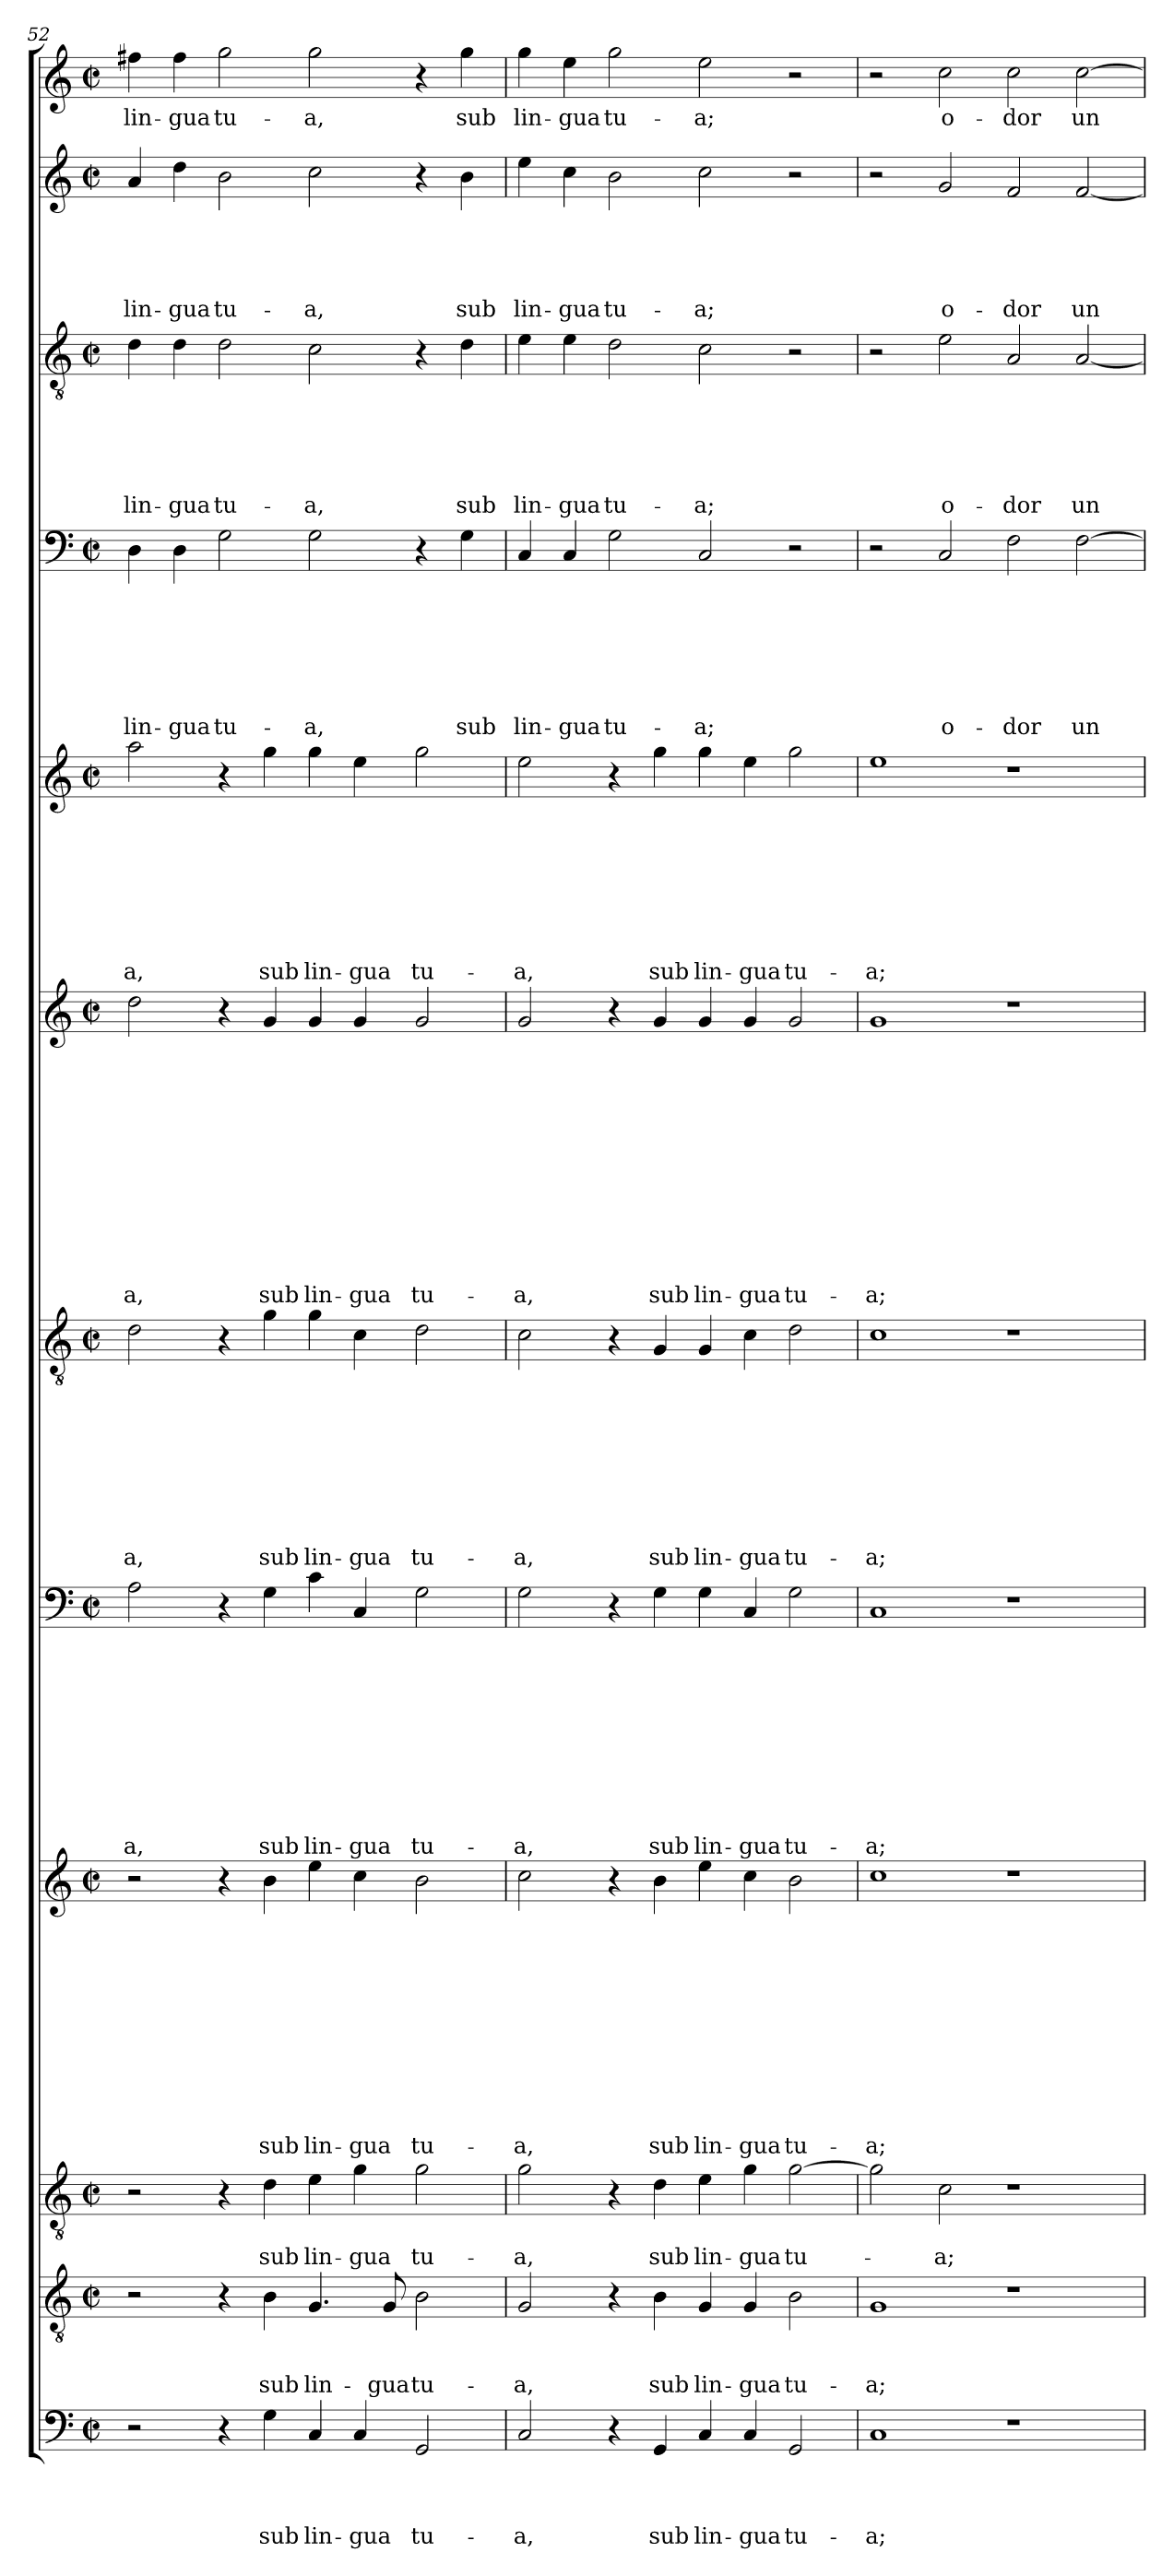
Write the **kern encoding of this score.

**kern	**text	**text	**text	**text	**kern	**text	**text	**text	**kern	**text	**text	**kern	**text	**text	**text	**text	**text	**text	**text	**text	**text	**text	**text	**kern	**text	**text	**text	**text	**text	**text	**text	**text	**text	**text	**kern	**text	**text	**text	**text	**text	**text	**text	**text	**text	**kern	**text	**text	**text	**text	**text	**text	**text	**text	**text	**text	**text	**text	**kern	**text	**text	**text	**text	**text	**text	**text	**text	**kern	**text	**text	**text	**text	**text	**text	**text	**kern	**text	**text	**text	**text	**text	**text	**kern	**text	**text	**text	**text	**text	**kern	**text
*part12	*part12	*part12	*part12	*part12	*part11	*part11	*part11	*part11	*part10	*part10	*part10	*part9	*part9	*part9	*part9	*part9	*part9	*part9	*part9	*part9	*part9	*part9	*part9	*part8	*part8	*part8	*part8	*part8	*part8	*part8	*part8	*part8	*part8	*part8	*part7	*part7	*part7	*part7	*part7	*part7	*part7	*part7	*part7	*part7	*part6	*part6	*part6	*part6	*part6	*part6	*part6	*part6	*part6	*part6	*part6	*part6	*part6	*part5	*part5	*part5	*part5	*part5	*part5	*part5	*part5	*part5	*part4	*part4	*part4	*part4	*part4	*part4	*part4	*part4	*part3	*part3	*part3	*part3	*part3	*part3	*part3	*part2	*part2	*part2	*part2	*part2	*part2	*part1	*part1
*staff12	*staff12	*staff12	*staff12	*staff12	*staff11	*staff11	*staff11	*staff11	*staff10	*staff10	*staff10	*staff9	*staff9	*staff9	*staff9	*staff9	*staff9	*staff9	*staff9	*staff9	*staff9	*staff9	*staff9	*staff8	*staff8	*staff8	*staff8	*staff8	*staff8	*staff8	*staff8	*staff8	*staff8	*staff8	*staff7	*staff7	*staff7	*staff7	*staff7	*staff7	*staff7	*staff7	*staff7	*staff7	*staff6	*staff6	*staff6	*staff6	*staff6	*staff6	*staff6	*staff6	*staff6	*staff6	*staff6	*staff6	*staff6	*staff5	*staff5	*staff5	*staff5	*staff5	*staff5	*staff5	*staff5	*staff5	*staff4	*staff4	*staff4	*staff4	*staff4	*staff4	*staff4	*staff4	*staff3	*staff3	*staff3	*staff3	*staff3	*staff3	*staff3	*staff2	*staff2	*staff2	*staff2	*staff2	*staff2	*staff1	*staff1
!!LO:PB:g=z
*clefF4	*	*	*	*	*clefGv2	*	*	*	*clefGv2	*	*	*clefG2	*	*	*	*	*	*	*	*	*	*	*	*clefF4	*	*	*	*	*	*	*	*	*	*	*clefGv2	*	*	*	*	*	*	*	*	*	*clefG2	*	*	*	*	*	*	*	*	*	*	*	*	*clefG2	*	*	*	*	*	*	*	*	*clefF4	*	*	*	*	*	*	*	*clefGv2	*	*	*	*	*	*	*clefG2	*	*	*	*	*	*clefG2	*
*k[]	*	*	*	*	*k[]	*	*	*	*k[]	*	*	*k[]	*	*	*	*	*	*	*	*	*	*	*	*k[]	*	*	*	*	*	*	*	*	*	*	*k[]	*	*	*	*	*	*	*	*	*	*k[]	*	*	*	*	*	*	*	*	*	*	*	*	*k[]	*	*	*	*	*	*	*	*	*k[]	*	*	*	*	*	*	*	*k[]	*	*	*	*	*	*	*k[]	*	*	*	*	*	*k[]	*
*C:	*	*	*	*	*C:	*	*	*	*C:	*	*	*C:	*	*	*	*	*	*	*	*	*	*	*	*C:	*	*	*	*	*	*	*	*	*	*	*C:	*	*	*	*	*	*	*	*	*	*C:	*	*	*	*	*	*	*	*	*	*	*	*	*C:	*	*	*	*	*	*	*	*	*C:	*	*	*	*	*	*	*	*C:	*	*	*	*	*	*	*C:	*	*	*	*	*	*C:	*
*M2/2	*	*	*	*	*M2/2	*	*	*	*M2/2	*	*	*M2/2	*	*	*	*	*	*	*	*	*	*	*	*M2/2	*	*	*	*	*	*	*	*	*	*	*M2/2	*	*	*	*	*	*	*	*	*	*M2/2	*	*	*	*	*	*	*	*	*	*	*	*	*M2/2	*	*	*	*	*	*	*	*	*M2/2	*	*	*	*	*	*	*	*M2/2	*	*	*	*	*	*	*M2/2	*	*	*	*	*	*M2/2	*
*met(c|)	*	*	*	*	*met(c|)	*	*	*	*met(c|)	*	*	*met(c|)	*	*	*	*	*	*	*	*	*	*	*	*met(c|)	*	*	*	*	*	*	*	*	*	*	*met(c|)	*	*	*	*	*	*	*	*	*	*met(c|)	*	*	*	*	*	*	*	*	*	*	*	*	*met(c|)	*	*	*	*	*	*	*	*	*met(c|)	*	*	*	*	*	*	*	*met(c|)	*	*	*	*	*	*	*met(c|)	*	*	*	*	*	*met(c|)	*
=52	=52	=52	=52	=52	=52	=52	=52	=52	=52	=52	=52	=52	=52	=52	=52	=52	=52	=52	=52	=52	=52	=52	=52	=52	=52	=52	=52	=52	=52	=52	=52	=52	=52	=52	=52	=52	=52	=52	=52	=52	=52	=52	=52	=52	=52	=52	=52	=52	=52	=52	=52	=52	=52	=52	=52	=52	=52	=52	=52	=52	=52	=52	=52	=52	=52	=52	=52	=52	=52	=52	=52	=52	=52	=52	=52	=52	=52	=52	=52	=52	=52	=52	=52	=52	=52	=52	=52	=52	=52
!	!	!	!	!	!	!	!	!	!	!	!	!	!	!	!	!	!	!	!	!	!	!	!	!	!	!	!	!	!	!	!	!	!	!LO:LY:b	!	!	!	!	!	!	!	!	!	!LO:LY:b	!	!	!	!	!	!	!	!	!	!	!	!	!LO:LY:b	!	!	!	!	!	!	!	!	!LO:LY:b	!	!	!	!	!	!	!	!LO:LY:b	!	!	!	!	!	!	!LO:LY:b	!	!	!	!	!	!LO:LY:b	!	!LO:LY:b
2r	.	.	.	.	2r	.	.	.	2r	.	.	2r	.	.	.	.	.	.	.	.	.	.	.	2A\	.	.	.	.	.	.	.	.	.	-a,	2d\	.	.	.	.	.	.	.	.	-a,	2dd\	.	.	.	.	.	.	.	.	.	.	.	-a,	2aa\	.	.	.	.	.	.	.	-a,	4D\	.	.	.	.	.	.	lin-	4d\	.	.	.	.	.	lin-	4a/	.	.	.	.	lin-	4ff#X\	lin-
!	!	!	!	!	!	!	!	!	!	!	!	!	!	!	!	!	!	!	!	!	!	!	!	!	!	!	!	!	!	!	!	!	!	!	!	!	!	!	!	!	!	!	!	!	!	!	!	!	!	!	!	!	!	!	!	!	!	!	!	!	!	!	!	!	!	!	!	!	!	!	!	!	!	!LO:LY:b	!	!	!	!	!	!	!LO:LY:b	!	!	!	!	!	!LO:LY:b	!	!LO:LY:b
.	.	.	.	.	.	.	.	.	.	.	.	.	.	.	.	.	.	.	.	.	.	.	.	.	.	.	.	.	.	.	.	.	.	.	.	.	.	.	.	.	.	.	.	.	.	.	.	.	.	.	.	.	.	.	.	.	.	.	.	.	.	.	.	.	.	.	4D\	.	.	.	.	.	.	-gua	4d\	.	.	.	.	.	-gua	4dd\	.	.	.	.	-gua	4ff#\	-gua
!	!	!	!	!	!	!	!	!	!	!	!	!	!	!	!	!	!	!	!	!	!	!	!	!	!	!	!	!	!	!	!	!	!	!	!	!	!	!	!	!	!	!	!	!	!	!	!	!	!	!	!	!	!	!	!	!	!	!	!	!	!	!	!	!	!	!	!	!	!	!	!	!	!	!LO:LY:b	!	!	!	!	!	!	!LO:LY:b	!	!	!	!	!	!LO:LY:b	!	!LO:LY:b
4r	.	.	.	.	4r	.	.	.	4r	.	.	4r	.	.	.	.	.	.	.	.	.	.	.	4r	.	.	.	.	.	.	.	.	.	.	4r	.	.	.	.	.	.	.	.	.	4r	.	.	.	.	.	.	.	.	.	.	.	.	4r	.	.	.	.	.	.	.	.	2G\	.	.	.	.	.	.	tu-	2d\	.	.	.	.	.	tu-	2b\	.	.	.	.	tu-	2gg\	tu-
!	!	!	!	!LO:LY:b	!	!	!	!LO:LY:b	!	!	!LO:LY:b	!	!	!	!	!	!	!	!	!	!	!	!LO:LY:b	!	!	!	!	!	!	!	!	!	!	!LO:LY:b	!	!	!	!	!	!	!	!	!	!LO:LY:b	!	!	!	!	!	!	!	!	!	!	!	!	!LO:LY:b	!	!	!	!	!	!	!	!	!LO:LY:b	!	!	!	!	!	!	!	!	!	!	!	!	!	!	!	!	!	!	!	!	!	!	!
4G\	.	.	.	sub	4B\	.	.	sub	4d\	.	sub	4b\	.	.	.	.	.	.	.	.	.	.	sub	4G\	.	.	.	.	.	.	.	.	.	sub	4g\	.	.	.	.	.	.	.	.	sub	4g/	.	.	.	.	.	.	.	.	.	.	.	sub	4gg\	.	.	.	.	.	.	.	sub	.	.	.	.	.	.	.	.	.	.	.	.	.	.	.	.	.	.	.	.	.	.	.
!	!	!	!	!LO:LY:b	!	!	!	!LO:LY:b	!	!	!LO:LY:b	!	!	!	!	!	!	!	!	!	!	!	!LO:LY:b	!	!	!	!	!	!	!	!	!	!	!LO:LY:b	!	!	!	!	!	!	!	!	!	!LO:LY:b	!	!	!	!	!	!	!	!	!	!	!	!	!LO:LY:b	!	!	!	!	!	!	!	!	!LO:LY:b	!	!	!	!	!	!	!	!LO:LY:b	!	!	!	!	!	!	!LO:LY:b	!	!	!	!	!	!LO:LY:b	!	!LO:LY:b
4C/	.	.	.	lin-	4.G/	.	.	lin-	4e\	.	lin-	4ee\	.	.	.	.	.	.	.	.	.	.	lin-	4c\	.	.	.	.	.	.	.	.	.	lin-	4g\	.	.	.	.	.	.	.	.	lin-	4g/	.	.	.	.	.	.	.	.	.	.	.	lin-	4gg\	.	.	.	.	.	.	.	lin-	2G\	.	.	.	.	.	.	-a,	2c\	.	.	.	.	.	-a,	2cc\	.	.	.	.	-a,	2gg\	-a,
!	!	!	!	!LO:LY:b	!	!	!	!	!	!	!LO:LY:b	!	!	!	!	!	!	!	!	!	!	!	!LO:LY:b	!	!	!	!	!	!	!	!	!	!	!LO:LY:b	!	!	!	!	!	!	!	!	!	!LO:LY:b	!	!	!	!	!	!	!	!	!	!	!	!	!LO:LY:b	!	!	!	!	!	!	!	!	!LO:LY:b	!	!	!	!	!	!	!	!	!	!	!	!	!	!	!	!	!	!	!	!	!	!	!
4C/	.	.	.	-gua	.	.	.	.	4g\	.	-gua	4cc\	.	.	.	.	.	.	.	.	.	.	-gua	4C/	.	.	.	.	.	.	.	.	.	-gua	4c\	.	.	.	.	.	.	.	.	-gua	4g/	.	.	.	.	.	.	.	.	.	.	.	-gua	4ee\	.	.	.	.	.	.	.	-gua	.	.	.	.	.	.	.	.	.	.	.	.	.	.	.	.	.	.	.	.	.	.	.
!	!	!	!	!	!	!	!	!LO:LY:b	!	!	!	!	!	!	!	!	!	!	!	!	!	!	!	!	!	!	!	!	!	!	!	!	!	!	!	!	!	!	!	!	!	!	!	!	!	!	!	!	!	!	!	!	!	!	!	!	!	!	!	!	!	!	!	!	!	!	!	!	!	!	!	!	!	!	!	!	!	!	!	!	!	!	!	!	!	!	!	!	!
.	.	.	.	.	8G/	.	.	-gua	.	.	.	.	.	.	.	.	.	.	.	.	.	.	.	.	.	.	.	.	.	.	.	.	.	.	.	.	.	.	.	.	.	.	.	.	.	.	.	.	.	.	.	.	.	.	.	.	.	.	.	.	.	.	.	.	.	.	.	.	.	.	.	.	.	.	.	.	.	.	.	.	.	.	.	.	.	.	.	.	.
!	!	!	!	!LO:LY:b	!	!	!	!LO:LY:b	!	!	!LO:LY:b	!	!	!	!	!	!	!	!	!	!	!	!LO:LY:b	!	!	!	!	!	!	!	!	!	!	!LO:LY:b	!	!	!	!	!	!	!	!	!	!LO:LY:b	!	!	!	!	!	!	!	!	!	!	!	!	!LO:LY:b	!	!	!	!	!	!	!	!	!LO:LY:b	!	!	!	!	!	!	!	!	!	!	!	!	!	!	!	!	!	!	!	!	!	!	!
2GG/	.	.	.	tu-	2B\	.	.	tu-	2g\	.	tu-	2b\	.	.	.	.	.	.	.	.	.	.	tu-	2G\	.	.	.	.	.	.	.	.	.	tu-	2d\	.	.	.	.	.	.	.	.	tu-	2g/	.	.	.	.	.	.	.	.	.	.	.	tu-	2gg\	.	.	.	.	.	.	.	tu-	4r	.	.	.	.	.	.	.	4r	.	.	.	.	.	.	4r	.	.	.	.	.	4r	.
!	!	!	!	!	!	!	!	!	!	!	!	!	!	!	!	!	!	!	!	!	!	!	!	!	!	!	!	!	!	!	!	!	!	!	!	!	!	!	!	!	!	!	!	!	!	!	!	!	!	!	!	!	!	!	!	!	!	!	!	!	!	!	!	!	!	!	!	!	!	!	!	!	!	!LO:LY:b	!	!	!	!	!	!	!LO:LY:b	!	!	!	!	!	!LO:LY:b	!	!LO:LY:b
.	.	.	.	.	.	.	.	.	.	.	.	.	.	.	.	.	.	.	.	.	.	.	.	.	.	.	.	.	.	.	.	.	.	.	.	.	.	.	.	.	.	.	.	.	.	.	.	.	.	.	.	.	.	.	.	.	.	.	.	.	.	.	.	.	.	.	4G\	.	.	.	.	.	.	sub	4d\	.	.	.	.	.	sub	4b\	.	.	.	.	sub	4gg\	sub
=53	=53	=53	=53	=53	=53	=53	=53	=53	=53	=53	=53	=53	=53	=53	=53	=53	=53	=53	=53	=53	=53	=53	=53	=53	=53	=53	=53	=53	=53	=53	=53	=53	=53	=53	=53	=53	=53	=53	=53	=53	=53	=53	=53	=53	=53	=53	=53	=53	=53	=53	=53	=53	=53	=53	=53	=53	=53	=53	=53	=53	=53	=53	=53	=53	=53	=53	=53	=53	=53	=53	=53	=53	=53	=53	=53	=53	=53	=53	=53	=53	=53	=53	=53	=53	=53	=53	=53	=53	=53
!	!	!	!	!LO:LY:b	!	!	!	!LO:LY:b	!	!	!LO:LY:b	!	!	!	!	!	!	!	!	!	!	!	!LO:LY:b	!	!	!	!	!	!	!	!	!	!	!LO:LY:b	!	!	!	!	!	!	!	!	!	!LO:LY:b	!	!	!	!	!	!	!	!	!	!	!	!	!LO:LY:b	!	!	!	!	!	!	!	!	!LO:LY:b	!	!	!	!	!	!	!	!LO:LY:b	!	!	!	!	!	!	!LO:LY:b	!	!	!	!	!	!LO:LY:b	!	!LO:LY:b
2C/	.	.	.	-a,	2G/	.	.	-a,	2g\	.	-a,	2cc\	.	.	.	.	.	.	.	.	.	.	-a,	2G\	.	.	.	.	.	.	.	.	.	-a,	2c\	.	.	.	.	.	.	.	.	-a,	2g/	.	.	.	.	.	.	.	.	.	.	.	-a,	2ee\	.	.	.	.	.	.	.	-a,	4C/	.	.	.	.	.	.	lin-	4e\	.	.	.	.	.	lin-	4ee\	.	.	.	.	lin-	4gg\	lin-
!	!	!	!	!	!	!	!	!	!	!	!	!	!	!	!	!	!	!	!	!	!	!	!	!	!	!	!	!	!	!	!	!	!	!	!	!	!	!	!	!	!	!	!	!	!	!	!	!	!	!	!	!	!	!	!	!	!	!	!	!	!	!	!	!	!	!	!	!	!	!	!	!	!	!LO:LY:b	!	!	!	!	!	!	!LO:LY:b	!	!	!	!	!	!LO:LY:b	!	!LO:LY:b
.	.	.	.	.	.	.	.	.	.	.	.	.	.	.	.	.	.	.	.	.	.	.	.	.	.	.	.	.	.	.	.	.	.	.	.	.	.	.	.	.	.	.	.	.	.	.	.	.	.	.	.	.	.	.	.	.	.	.	.	.	.	.	.	.	.	.	4C/	.	.	.	.	.	.	-gua	4e\	.	.	.	.	.	-gua	4cc\	.	.	.	.	-gua	4ee\	-gua
!	!	!	!	!	!	!	!	!	!	!	!	!	!	!	!	!	!	!	!	!	!	!	!	!	!	!	!	!	!	!	!	!	!	!	!	!	!	!	!	!	!	!	!	!	!	!	!	!	!	!	!	!	!	!	!	!	!	!	!	!	!	!	!	!	!	!	!	!	!	!	!	!	!	!LO:LY:b	!	!	!	!	!	!	!LO:LY:b	!	!	!	!	!	!LO:LY:b	!	!LO:LY:b
4r	.	.	.	.	4r	.	.	.	4r	.	.	4r	.	.	.	.	.	.	.	.	.	.	.	4r	.	.	.	.	.	.	.	.	.	.	4r	.	.	.	.	.	.	.	.	.	4r	.	.	.	.	.	.	.	.	.	.	.	.	4r	.	.	.	.	.	.	.	.	2G\	.	.	.	.	.	.	tu-	2d\	.	.	.	.	.	tu-	2b\	.	.	.	.	tu-	2gg\	tu-
!	!	!	!	!LO:LY:b	!	!	!	!LO:LY:b	!	!	!LO:LY:b	!	!	!	!	!	!	!	!	!	!	!	!LO:LY:b	!	!	!	!	!	!	!	!	!	!	!LO:LY:b	!	!	!	!	!	!	!	!	!	!LO:LY:b	!	!	!	!	!	!	!	!	!	!	!	!	!LO:LY:b	!	!	!	!	!	!	!	!	!LO:LY:b	!	!	!	!	!	!	!	!	!	!	!	!	!	!	!	!	!	!	!	!	!	!	!
4GG/	.	.	.	sub	4B\	.	.	sub	4d\	.	sub	4b\	.	.	.	.	.	.	.	.	.	.	sub	4G\	.	.	.	.	.	.	.	.	.	sub	4G/	.	.	.	.	.	.	.	.	sub	4g/	.	.	.	.	.	.	.	.	.	.	.	sub	4gg\	.	.	.	.	.	.	.	sub	.	.	.	.	.	.	.	.	.	.	.	.	.	.	.	.	.	.	.	.	.	.	.
!	!	!	!	!LO:LY:b	!	!	!	!LO:LY:b	!	!	!LO:LY:b	!	!	!	!	!	!	!	!	!	!	!	!LO:LY:b	!	!	!	!	!	!	!	!	!	!	!LO:LY:b	!	!	!	!	!	!	!	!	!	!LO:LY:b	!	!	!	!	!	!	!	!	!	!	!	!	!LO:LY:b	!	!	!	!	!	!	!	!	!LO:LY:b	!	!	!	!	!	!	!	!LO:LY:b	!	!	!	!	!	!	!LO:LY:b	!	!	!	!	!	!LO:LY:b	!	!LO:LY:b
4C/	.	.	.	lin-	4G/	.	.	lin-	4e\	.	lin-	4ee\	.	.	.	.	.	.	.	.	.	.	lin-	4G\	.	.	.	.	.	.	.	.	.	lin-	4G/	.	.	.	.	.	.	.	.	lin-	4g/	.	.	.	.	.	.	.	.	.	.	.	lin-	4gg\	.	.	.	.	.	.	.	lin-	2C/	.	.	.	.	.	.	-a;	2c\	.	.	.	.	.	-a;	2cc\	.	.	.	.	-a;	2ee\	-a;
!	!	!	!	!LO:LY:b	!	!	!	!LO:LY:b	!	!	!LO:LY:b	!	!	!	!	!	!	!	!	!	!	!	!LO:LY:b	!	!	!	!	!	!	!	!	!	!	!LO:LY:b	!	!	!	!	!	!	!	!	!	!LO:LY:b	!	!	!	!	!	!	!	!	!	!	!	!	!LO:LY:b	!	!	!	!	!	!	!	!	!LO:LY:b	!	!	!	!	!	!	!	!	!	!	!	!	!	!	!	!	!	!	!	!	!	!	!
4C/	.	.	.	-gua	4G/	.	.	-gua	4g\	.	-gua	4cc\	.	.	.	.	.	.	.	.	.	.	-gua	4C/	.	.	.	.	.	.	.	.	.	-gua	4c\	.	.	.	.	.	.	.	.	-gua	4g/	.	.	.	.	.	.	.	.	.	.	.	-gua	4ee\	.	.	.	.	.	.	.	-gua	.	.	.	.	.	.	.	.	.	.	.	.	.	.	.	.	.	.	.	.	.	.	.
!	!	!	!	!LO:LY:b	!	!	!	!LO:LY:b	!	!	!LO:LY:b	!	!	!	!	!	!	!	!	!	!	!	!LO:LY:b	!	!	!	!	!	!	!	!	!	!	!LO:LY:b	!	!	!	!	!	!	!	!	!	!LO:LY:b	!	!	!	!	!	!	!	!	!	!	!	!	!LO:LY:b	!	!	!	!	!	!	!	!	!LO:LY:b	!	!	!	!	!	!	!	!	!	!	!	!	!	!	!	!	!	!	!	!	!	!	!
2GG/	.	.	.	tu-	2B\	.	.	tu-	[2g\	.	tu-	2b\	.	.	.	.	.	.	.	.	.	.	tu-	2G\	.	.	.	.	.	.	.	.	.	tu-	2d\	.	.	.	.	.	.	.	.	tu-	2g/	.	.	.	.	.	.	.	.	.	.	.	tu-	2gg\	.	.	.	.	.	.	.	tu-	2r	.	.	.	.	.	.	.	2r	.	.	.	.	.	.	2r	.	.	.	.	.	2r	.
=54	=54	=54	=54	=54	=54	=54	=54	=54	=54	=54	=54	=54	=54	=54	=54	=54	=54	=54	=54	=54	=54	=54	=54	=54	=54	=54	=54	=54	=54	=54	=54	=54	=54	=54	=54	=54	=54	=54	=54	=54	=54	=54	=54	=54	=54	=54	=54	=54	=54	=54	=54	=54	=54	=54	=54	=54	=54	=54	=54	=54	=54	=54	=54	=54	=54	=54	=54	=54	=54	=54	=54	=54	=54	=54	=54	=54	=54	=54	=54	=54	=54	=54	=54	=54	=54	=54	=54	=54	=54
!	!	!	!	!LO:LY:b	!	!	!	!LO:LY:b	!	!	!	!	!	!	!	!	!	!	!	!	!	!	!LO:LY:b	!	!	!	!	!	!	!	!	!	!	!LO:LY:b	!	!	!	!	!	!	!	!	!	!LO:LY:b	!	!	!	!	!	!	!	!	!	!	!	!	!LO:LY:b	!	!	!	!	!	!	!	!	!LO:LY:b	!	!	!	!	!	!	!	!	!	!	!	!	!	!	!	!	!	!	!	!	!	!	!
1C	.	.	.	-a;	1G	.	.	-a;	2g\]	.	.	1cc	.	.	.	.	.	.	.	.	.	.	-a;	1C	.	.	.	.	.	.	.	.	.	-a;	1c	.	.	.	.	.	.	.	.	-a;	1g	.	.	.	.	.	.	.	.	.	.	.	-a;	1ee	.	.	.	.	.	.	.	-a;	2r	.	.	.	.	.	.	.	2r	.	.	.	.	.	.	2r	.	.	.	.	.	2r	.
!	!	!	!	!	!	!	!	!	!	!	!LO:LY:b	!	!	!	!	!	!	!	!	!	!	!	!	!	!	!	!	!	!	!	!	!	!	!	!	!	!	!	!	!	!	!	!	!	!	!	!	!	!	!	!	!	!	!	!	!	!	!	!	!	!	!	!	!	!	!	!	!	!	!	!	!	!	!LO:LY:b	!	!	!	!	!	!	!LO:LY:b	!	!	!	!	!	!LO:LY:b	!	!LO:LY:b
.	.	.	.	.	.	.	.	.	2c\	.	-a;	.	.	.	.	.	.	.	.	.	.	.	.	.	.	.	.	.	.	.	.	.	.	.	.	.	.	.	.	.	.	.	.	.	.	.	.	.	.	.	.	.	.	.	.	.	.	.	.	.	.	.	.	.	.	.	2C/	.	.	.	.	.	.	o-	2e\	.	.	.	.	.	o-	2g/	.	.	.	.	o-	2cc\	o-
!	!	!	!	!	!	!	!	!	!	!	!	!	!	!	!	!	!	!	!	!	!	!	!	!	!	!	!	!	!	!	!	!	!	!	!	!	!	!	!	!	!	!	!	!	!	!	!	!	!	!	!	!	!	!	!	!	!	!	!	!	!	!	!	!	!	!	!	!	!	!	!	!	!	!LO:LY:b	!	!	!	!	!	!	!LO:LY:b	!	!	!	!	!	!LO:LY:b	!	!LO:LY:b
1r	.	.	.	.	1r	.	.	.	1r	.	.	1r	.	.	.	.	.	.	.	.	.	.	.	1r	.	.	.	.	.	.	.	.	.	.	1r	.	.	.	.	.	.	.	.	.	1r	.	.	.	.	.	.	.	.	.	.	.	.	1r	.	.	.	.	.	.	.	.	2F\	.	.	.	.	.	.	-dor	2A/	.	.	.	.	.	-dor	2f/	.	.	.	.	-dor	2cc\	-dor
!	!	!	!	!	!	!	!	!	!	!	!	!	!	!	!	!	!	!	!	!	!	!	!	!	!	!	!	!	!	!	!	!	!	!	!	!	!	!	!	!	!	!	!	!	!	!	!	!	!	!	!	!	!	!	!	!	!	!	!	!	!	!	!	!	!	!	!	!	!	!	!	!	!	!LO:LY:b	!	!	!	!	!	!	!LO:LY:b	!	!	!	!	!	!LO:LY:b	!	!LO:LY:b
.	.	.	.	.	.	.	.	.	.	.	.	.	.	.	.	.	.	.	.	.	.	.	.	.	.	.	.	.	.	.	.	.	.	.	.	.	.	.	.	.	.	.	.	.	.	.	.	.	.	.	.	.	.	.	.	.	.	.	.	.	.	.	.	.	.	.	[2F\	.	.	.	.	.	.	un-	[2A/	.	.	.	.	.	un-	[2f/	.	.	.	.	un-	[2cc\	un-
=	=	=	=	=	=	=	=	=	=	=	=	=	=	=	=	=	=	=	=	=	=	=	=	=	=	=	=	=	=	=	=	=	=	=	=	=	=	=	=	=	=	=	=	=	=	=	=	=	=	=	=	=	=	=	=	=	=	=	=	=	=	=	=	=	=	=	=	=	=	=	=	=	=	=	=	=	=	=	=	=	=	=	=	=	=	=	=	=	=
*-	*-	*-	*-	*-	*-	*-	*-	*-	*-	*-	*-	*-	*-	*-	*-	*-	*-	*-	*-	*-	*-	*-	*-	*-	*-	*-	*-	*-	*-	*-	*-	*-	*-	*-	*-	*-	*-	*-	*-	*-	*-	*-	*-	*-	*-	*-	*-	*-	*-	*-	*-	*-	*-	*-	*-	*-	*-	*-	*-	*-	*-	*-	*-	*-	*-	*-	*-	*-	*-	*-	*-	*-	*-	*-	*-	*-	*-	*-	*-	*-	*-	*-	*-	*-	*-	*-	*-	*-	*-
